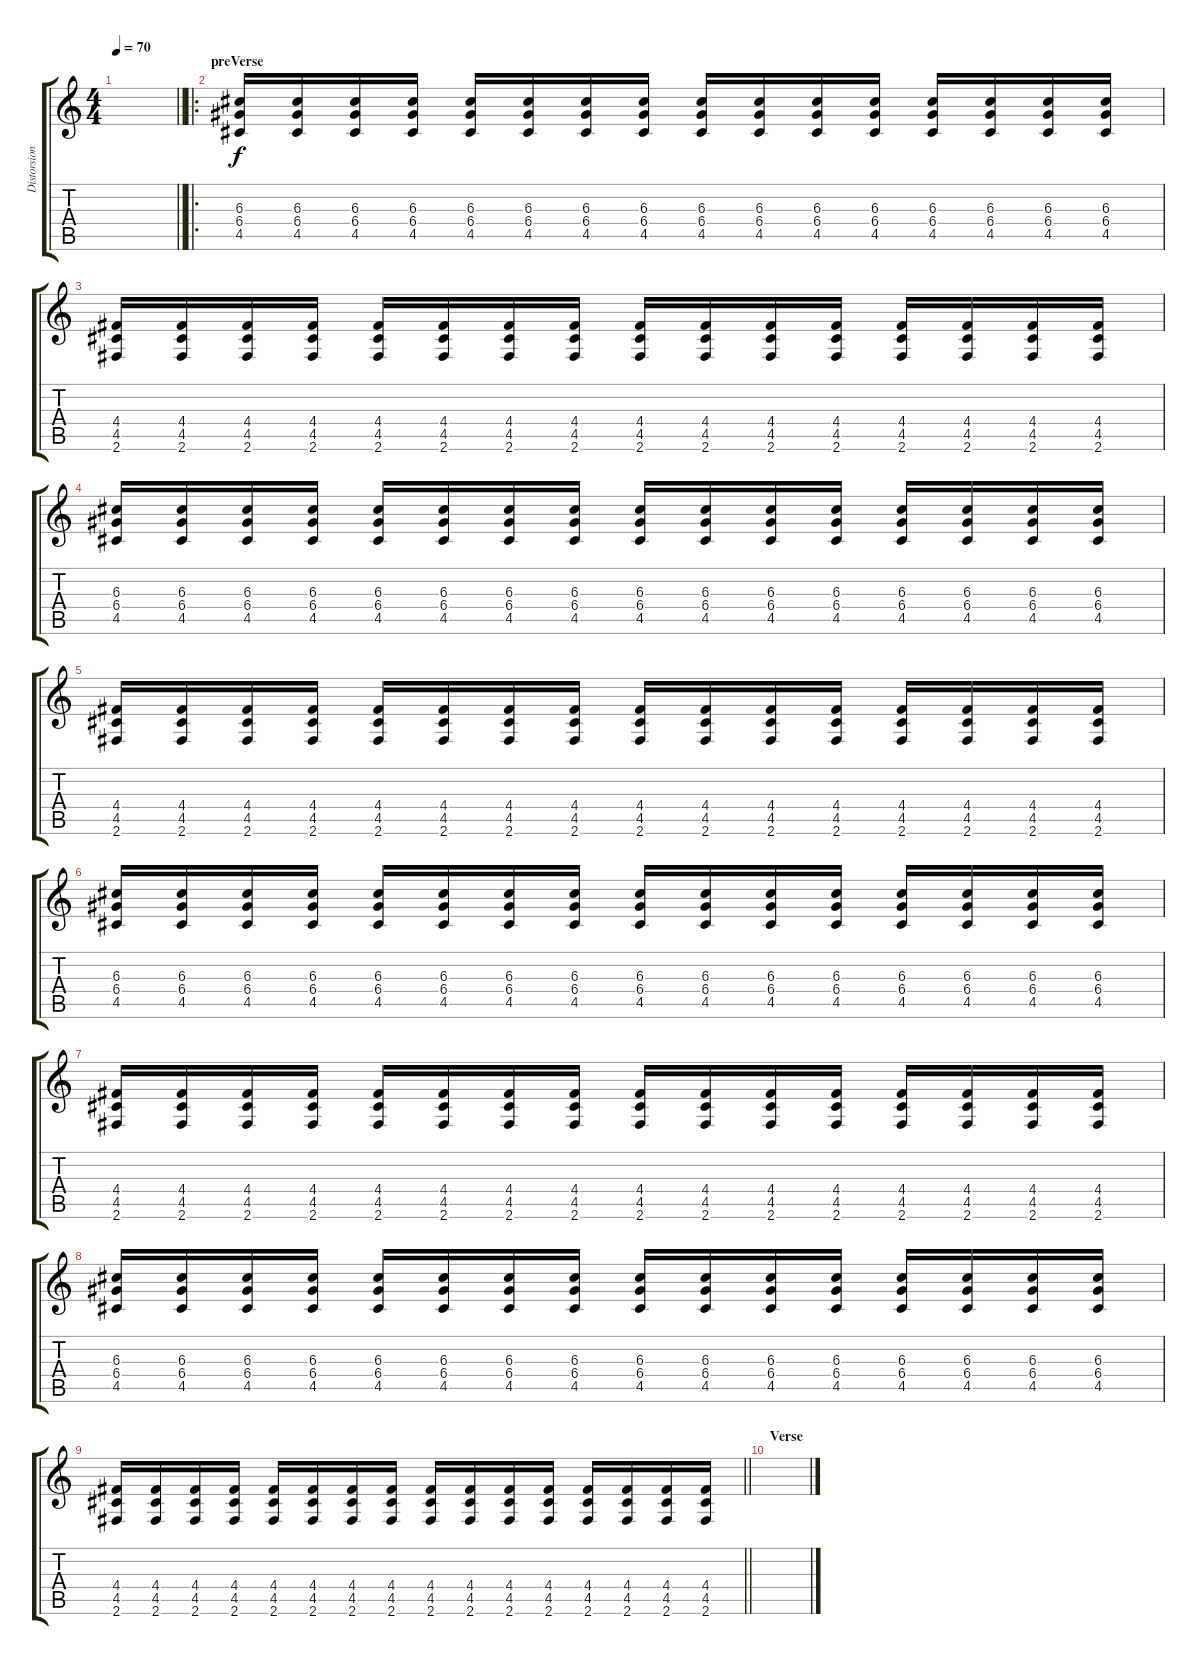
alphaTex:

\track ("Distorsion Guitar" "Distorsion") {instrument overdrivenguitar}
\staff {score tabs}
\tuning (E4 B3 G3 D3 A2 E2) {hide}
\ts (4 4)
\tempo 70
\clef g2
\barLineRight lightlight
\ks c
|
\ro
\section ("" "preVerse")
(6.3 6.4 4.5).16 (6.3 6.4 4.5).16 (6.3 6.4 4.5).16 (6.3 6.4 4.5).16 (6.3 6.4 4.5).16 (6.3 6.4 4.5).16 (6.3 6.4 4.5).16 (6.3 6.4 4.5).16 (6.3 6.4 4.5).16 (6.3 6.4 4.5).16 (6.3 6.4 4.5).16 (6.3 6.4 4.5).16 (6.3 6.4 4.5).16 (6.3 6.4 4.5).16 (6.3 6.4 4.5).16 (6.3 6.4 4.5).16 |
(4.4 4.5 2.6).16 (4.4 4.5 2.6).16 (4.4 4.5 2.6).16 (4.4 4.5 2.6).16 (4.4 4.5 2.6).16 (4.4 4.5 2.6).16 (4.4 4.5 2.6).16 (4.4 4.5 2.6).16 (4.4 4.5 2.6).16 (4.4 4.5 2.6).16 (4.4 4.5 2.6).16 (4.4 4.5 2.6).16 (4.4 4.5 2.6).16 (4.4 4.5 2.6).16 (4.4 4.5 2.6).16 (4.4 4.5 2.6).16 |
(6.3 6.4 4.5).16 (6.3 6.4 4.5).16 (6.3 6.4 4.5).16 (6.3 6.4 4.5).16 (6.3 6.4 4.5).16 (6.3 6.4 4.5).16 (6.3 6.4 4.5).16 (6.3 6.4 4.5).16 (6.3 6.4 4.5).16 (6.3 6.4 4.5).16 (6.3 6.4 4.5).16 (6.3 6.4 4.5).16 (6.3 6.4 4.5).16 (6.3 6.4 4.5).16 (6.3 6.4 4.5).16 (6.3 6.4 4.5).16 |
(4.4 4.5 2.6).16 (4.4 4.5 2.6).16 (4.4 4.5 2.6).16 (4.4 4.5 2.6).16 (4.4 4.5 2.6).16 (4.4 4.5 2.6).16 (4.4 4.5 2.6).16 (4.4 4.5 2.6).16 (4.4 4.5 2.6).16 (4.4 4.5 2.6).16 (4.4 4.5 2.6).16 (4.4 4.5 2.6).16 (4.4 4.5 2.6).16 (4.4 4.5 2.6).16 (4.4 4.5 2.6).16 (4.4 4.5 2.6).16 |
(6.3 6.4 4.5).16 (6.3 6.4 4.5).16 (6.3 6.4 4.5).16 (6.3 6.4 4.5).16 (6.3 6.4 4.5).16 (6.3 6.4 4.5).16 (6.3 6.4 4.5).16 (6.3 6.4 4.5).16 (6.3 6.4 4.5).16 (6.3 6.4 4.5).16 (6.3 6.4 4.5).16 (6.3 6.4 4.5).16 (6.3 6.4 4.5).16 (6.3 6.4 4.5).16 (6.3 6.4 4.5).16 (6.3 6.4 4.5).16 |
(4.4 4.5 2.6).16 (4.4 4.5 2.6).16 (4.4 4.5 2.6).16 (4.4 4.5 2.6).16 (4.4 4.5 2.6).16 (4.4 4.5 2.6).16 (4.4 4.5 2.6).16 (4.4 4.5 2.6).16 (4.4 4.5 2.6).16 (4.4 4.5 2.6).16 (4.4 4.5 2.6).16 (4.4 4.5 2.6).16 (4.4 4.5 2.6).16 (4.4 4.5 2.6).16 (4.4 4.5 2.6).16 (4.4 4.5 2.6).16 |
(6.3 6.4 4.5).16 (6.3 6.4 4.5).16 (6.3 6.4 4.5).16 (6.3 6.4 4.5).16 (6.3 6.4 4.5).16 (6.3 6.4 4.5).16 (6.3 6.4 4.5).16 (6.3 6.4 4.5).16 (6.3 6.4 4.5).16 (6.3 6.4 4.5).16 (6.3 6.4 4.5).16 (6.3 6.4 4.5).16 (6.3 6.4 4.5).16 (6.3 6.4 4.5).16 (6.3 6.4 4.5).16 (6.3 6.4 4.5).16 |
\barLineRight lightlight
(4.4 4.5 2.6).16 (4.4 4.5 2.6).16 (4.4 4.5 2.6).16 (4.4 4.5 2.6).16 (4.4 4.5 2.6).16 (4.4 4.5 2.6).16 (4.4 4.5 2.6).16 (4.4 4.5 2.6).16 (4.4 4.5 2.6).16 (4.4 4.5 2.6).16 (4.4 4.5 2.6).16 (4.4 4.5 2.6).16 (4.4 4.5 2.6).16 (4.4 4.5 2.6).16 (4.4 4.5 2.6).16 (4.4 4.5 2.6).16 |
\section ("" "Verse")
